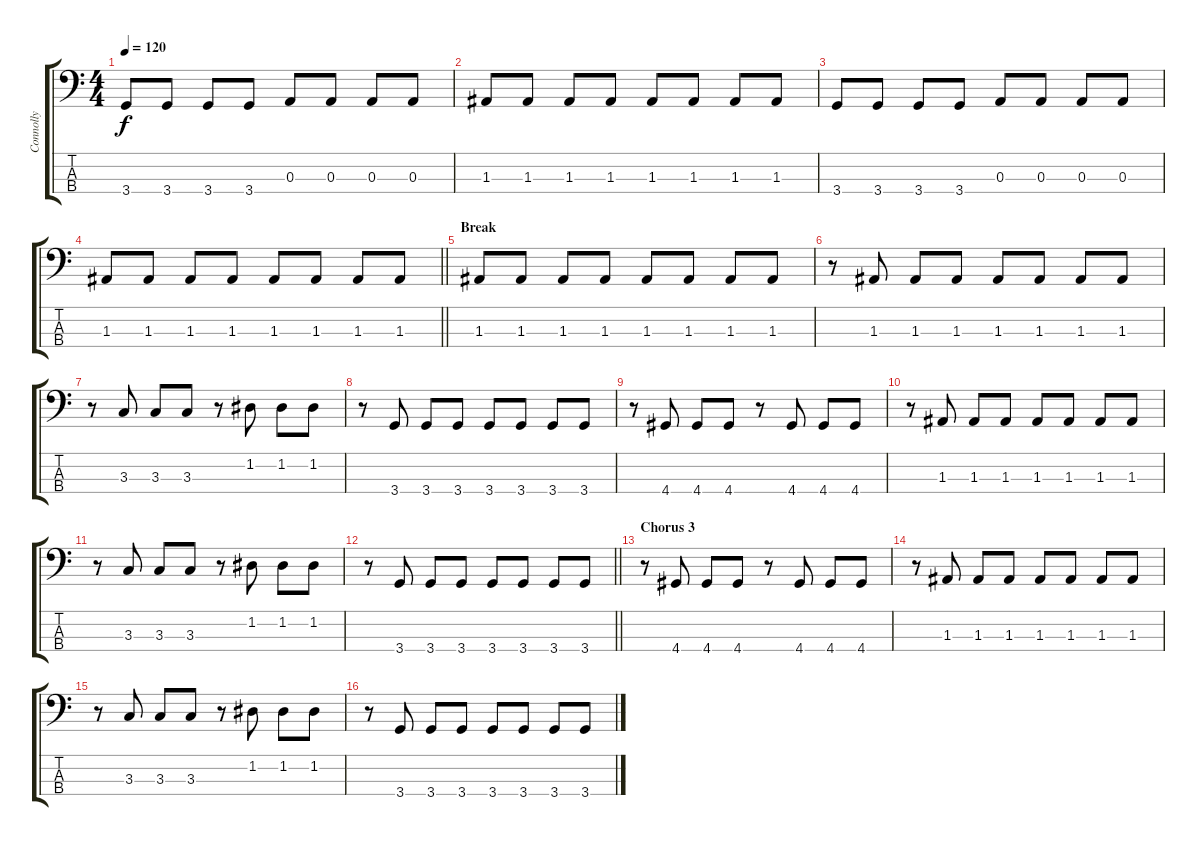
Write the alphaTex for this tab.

\track ("Connolly" "Connolly") {instrument electricbassfinger}
\staff {score tabs}
\tuning (G2 D2 A1 E1) {hide}
\ts (4 4)
\tempo 120
\clef f4
\ks c
3.4.8{dy f} 3.4.8 3.4.8 3.4.8 0.3.8 0.3.8 0.3.8 0.3.8 |
1.3.8 1.3.8 1.3.8 1.3.8 1.3.8 1.3.8 1.3.8 1.3.8 |
3.4.8 3.4.8 3.4.8 3.4.8 0.3.8 0.3.8 0.3.8 0.3.8 |
\barLineRight lightlight
1.3.8 1.3.8 1.3.8 1.3.8 1.3.8 1.3.8 1.3.8 1.3.8 |
\section ("" "Break")
1.3.8 1.3.8 1.3.8 1.3.8 1.3.8 1.3.8 1.3.8 1.3.8 |
r.8 1.3.8 1.3.8 1.3.8 1.3.8 1.3.8 1.3.8 1.3.8 |
r.8 3.3.8 3.3.8 3.3.8 r.8 1.2.8 1.2.8 1.2.8 |
r.8 3.4.8 3.4.8 3.4.8 3.4.8 3.4.8 3.4.8 3.4.8 |
r.8 4.4.8 4.4.8 4.4.8 r.8 4.4.8 4.4.8 4.4.8 |
r.8 1.3.8 1.3.8 1.3.8 1.3.8 1.3.8 1.3.8 1.3.8 |
r.8 3.3.8 3.3.8 3.3.8 r.8 1.2.8 1.2.8 1.2.8 |
\barLineRight lightlight
r.8 3.4.8 3.4.8 3.4.8 3.4.8 3.4.8 3.4.8 3.4.8 |
\section ("" "Chorus 3")
r.8 4.4.8 4.4.8 4.4.8 r.8 4.4.8 4.4.8 4.4.8 |
r.8 1.3.8 1.3.8 1.3.8 1.3.8 1.3.8 1.3.8 1.3.8 |
r.8 3.3.8 3.3.8 3.3.8 r.8 1.2.8 1.2.8 1.2.8 |
r.8 3.4.8 3.4.8 3.4.8 3.4.8 3.4.8 3.4.8 3.4.8
